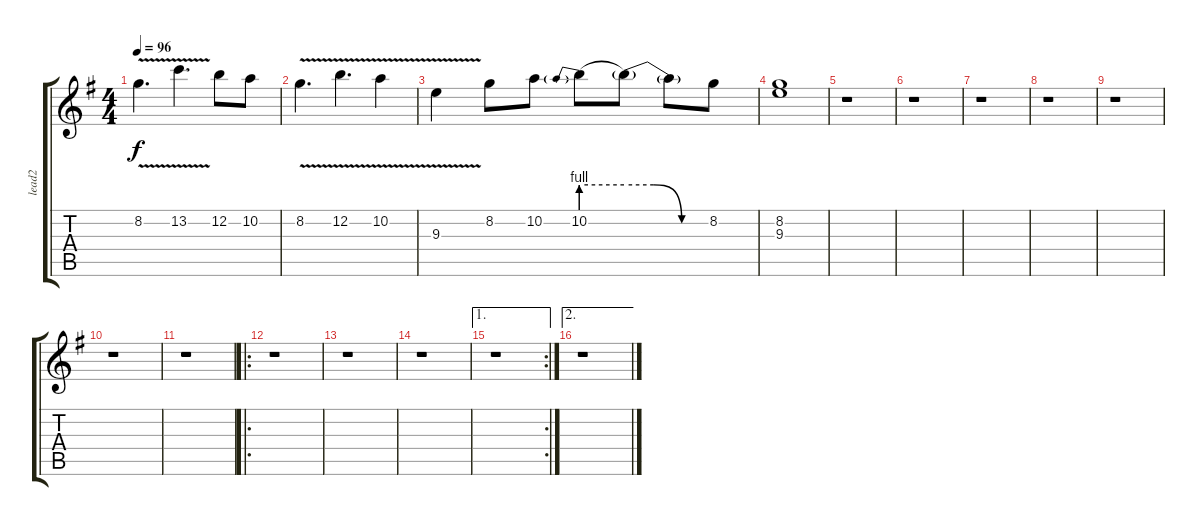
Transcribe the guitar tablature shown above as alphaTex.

\track ("lead2" "lead2") {instrument distortionguitar}
\staff {score tabs}
\tuning (E4 B3 G3 D3 A2 E2) {hide}
\ts (4 4)
\tempo 96
\clef g2
\ks g
8.2{v}.4{d dy f} 13.2{v}.4{d} 12.2.8 10.2.8 |
8.2{v}.4{d} 12.2{v}.4{d} 10.2{v}.4 |
9.3{v}.4 8.2.8 10.2.8 10.2{be (prebend 0 4 60 4)}.8 10.2{be (custom 0 4 20 4 40 0 60 0) t}.8 10.2{t}.8 8.2.8 |
(8.2 9.3).1 |
r.1 |
r.1 |
r.1 |
r.1 |
r.1 |
r.1 |
r.1 |
\ro
r.1 |
r.1 |
r.1 |
\ae 1
\rc 2
r.1 |
\ae 2
r.1
